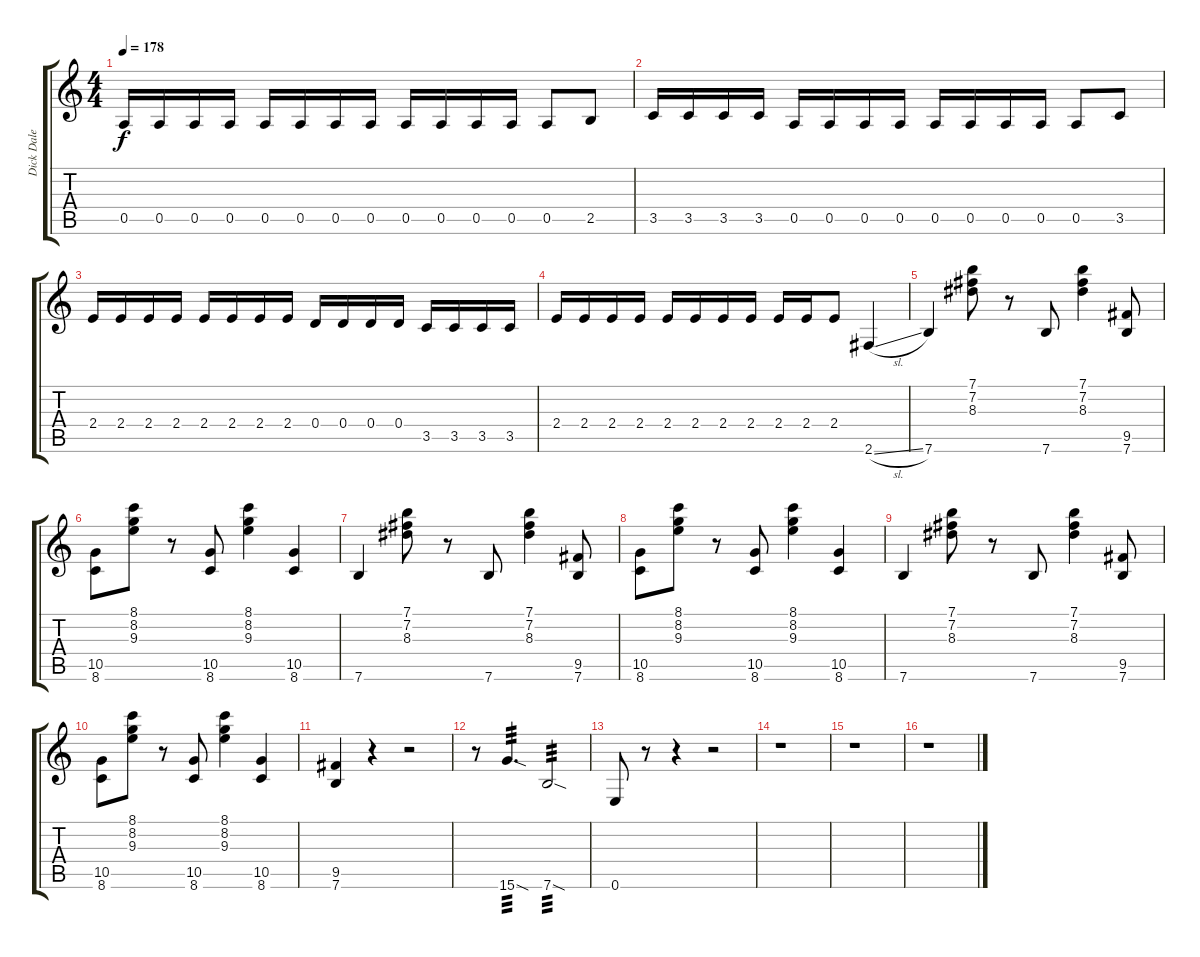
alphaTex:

\track ("Dick Dale" "Dick Dale") {instrument overdrivenguitar}
\staff {score tabs}
\tuning (E4 B3 G3 D3 A2 E2) {hide}
\ts (4 4)
\tempo 178
\clef g2
\ks c
0.5.16{dy f} 0.5.16 0.5.16 0.5.16 0.5.16 0.5.16 0.5.16 0.5.16 0.5.16 0.5.16 0.5.16 0.5.16 0.5.8 2.5.8 |
3.5.16 3.5.16 3.5.16 3.5.16 0.5.16 0.5.16 0.5.16 0.5.16 0.5.16 0.5.16 0.5.16 0.5.16 0.5.8 3.5.8 |
2.4.16 2.4.16 2.4.16 2.4.16 2.4.16 2.4.16 2.4.16 2.4.16 0.4.16 0.4.16 0.4.16 0.4.16 3.5.16 3.5.16 3.5.16 3.5.16 |
2.4.16 2.4.16 2.4.16 2.4.16 2.4.16 2.4.16 2.4.16 2.4.16 2.4.16 2.4.16 2.4.8 2.6{sl}.4 |
7.6.4 (7.1 7.2 8.3).8 r.8 7.6.8 (7.1 7.2 8.3).4 (9.5 7.6).8 |
(10.5 8.6).8 (8.1 8.2 9.3).8 r.8 (10.5 8.6).8 (8.1 8.2 9.3).4 (10.5 8.6).4 |
7.6.4 (7.1 7.2 8.3).8 r.8 7.6.8 (7.1 7.2 8.3).4 (9.5 7.6).8 |
(10.5 8.6).8 (8.1 8.2 9.3).8 r.8 (10.5 8.6).8 (8.1 8.2 9.3).4 (10.5 8.6).4 |
7.6.4 (7.1 7.2 8.3).8 r.8 7.6.8 (7.1 7.2 8.3).4 (9.5 7.6).8 |
(10.5 8.6).8 (8.1 8.2 9.3).8 r.8 (10.5 8.6).8 (8.1 8.2 9.3).4 (10.5 8.6).4 |
(9.5 7.6).4 r.4 r.2 |
r.8 15.6{sod}.4{d tp 3} 7.6{sod}.2{tp 3} |
0.6.8 r.8 r.4 r.2 |
r.1 |
r.1 |
r.1
